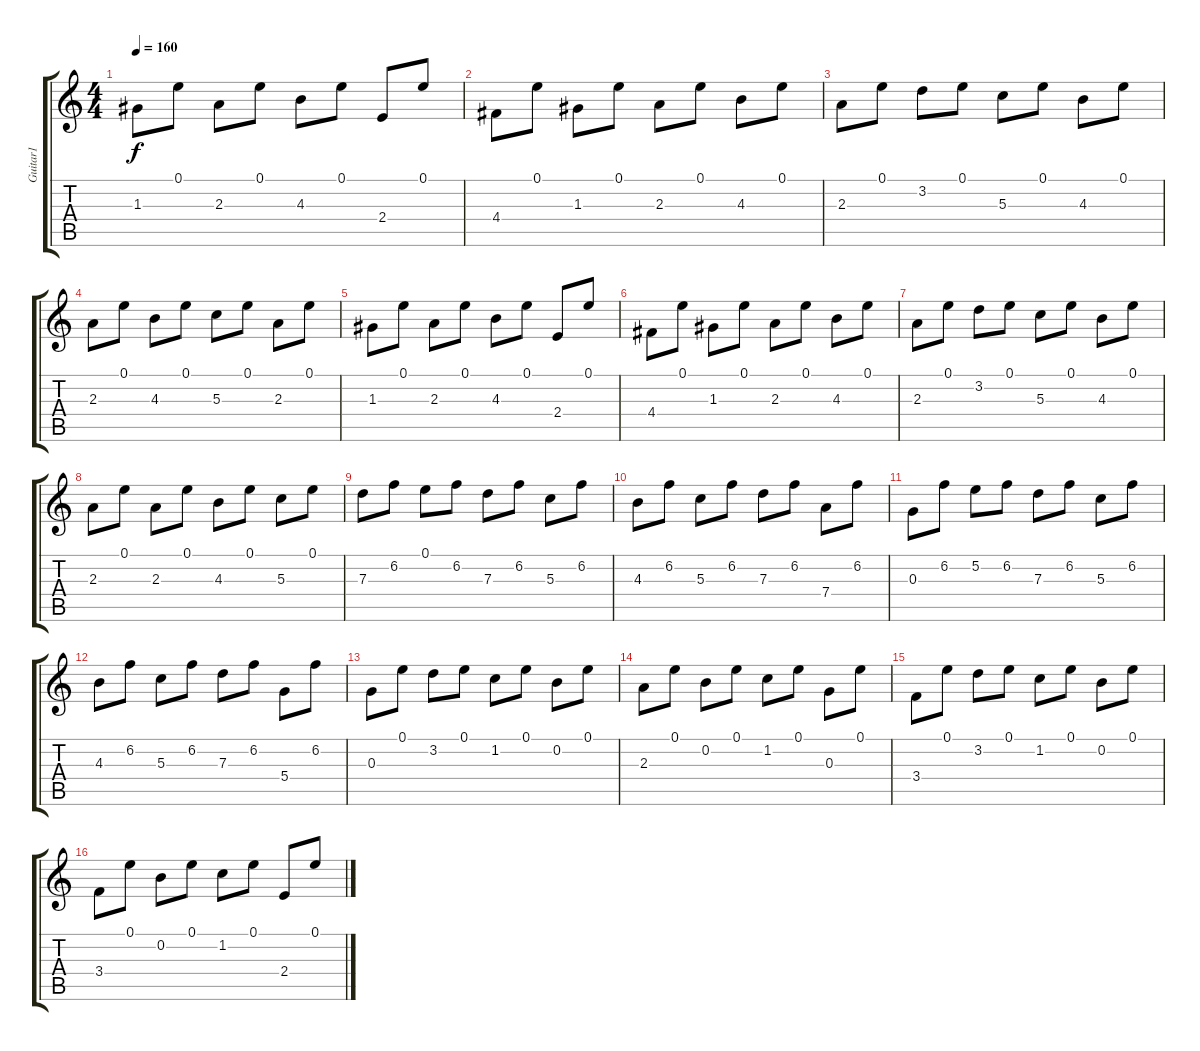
\track ("Guitar1" "Guitar1") {instrument acousticguitarnylon}
\staff {score tabs}
\tuning (E4 B3 G3 D3 A2 E2) {hide}
\ts (4 4)
\tempo 160
\clef g2
\ks c
1.3.8{dy f} 0.1.8 2.3.8 0.1.8 4.3.8 0.1.8 2.4.8 0.1.8 |
4.4.8 0.1.8 1.3.8 0.1.8 2.3.8 0.1.8 4.3.8 0.1.8 |
2.3.8 0.1.8 3.2.8 0.1.8 5.3.8 0.1.8 4.3.8 0.1.8 |
2.3.8 0.1.8 4.3.8 0.1.8 5.3.8 0.1.8 2.3.8 0.1.8 |
1.3.8 0.1.8 2.3.8 0.1.8 4.3.8 0.1.8 2.4.8 0.1.8 |
4.4.8 0.1.8 1.3.8 0.1.8 2.3.8 0.1.8 4.3.8 0.1.8 |
2.3.8 0.1.8 3.2.8 0.1.8 5.3.8 0.1.8 4.3.8 0.1.8 |
2.3.8 0.1.8 2.3.8 0.1.8 4.3.8 0.1.8 5.3.8 0.1.8 |
7.3.8 6.2.8 0.1.8 6.2.8 7.3.8 6.2.8 5.3.8 6.2.8 |
4.3.8 6.2.8 5.3.8 6.2.8 7.3.8 6.2.8 7.4.8 6.2.8 |
0.3.8 6.2.8 5.2.8 6.2.8 7.3.8 6.2.8 5.3.8 6.2.8 |
4.3.8 6.2.8 5.3.8 6.2.8 7.3.8 6.2.8 5.4.8 6.2.8 |
0.3.8 0.1.8 3.2.8 0.1.8 1.2.8 0.1.8 0.2.8 0.1.8 |
2.3.8 0.1.8 0.2.8 0.1.8 1.2.8 0.1.8 0.3.8 0.1.8 |
3.4.8 0.1.8 3.2.8 0.1.8 1.2.8 0.1.8 0.2.8 0.1.8 |
3.4.8 0.1.8 0.2.8 0.1.8 1.2.8 0.1.8 2.4.8 0.1.8
